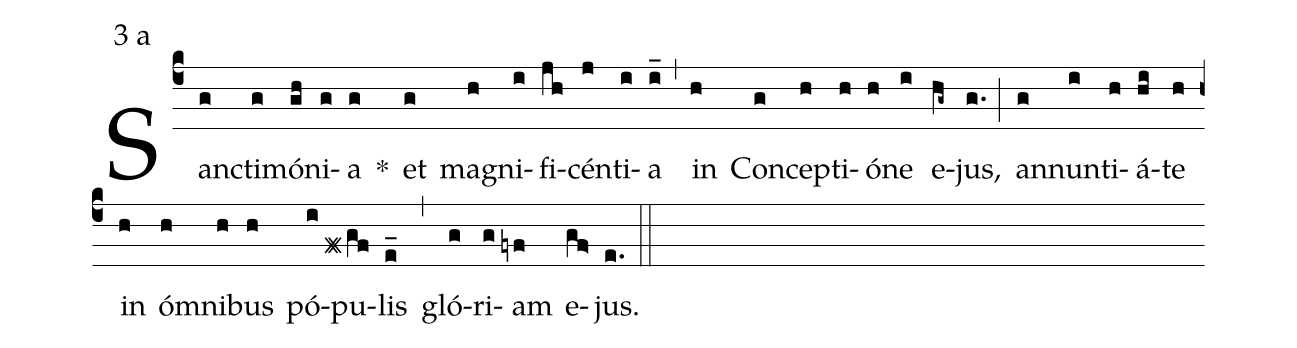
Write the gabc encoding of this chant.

mode:3 a;
%%
(c4) Sanc(g)ti(g)mó(gh)ni(g)a(g) *() et(g) ma(h)gni(i)fi(jh)cén(j)ti(i)a(i_) (,) in(h) Con(g)cep(h)ti(h)ó(h)ne(i) e(hg~)jus,(g.) (;) an(g)nun(i)ti(h)á(hi)te(h) in(h) óm(h)ni(h)bus(h) pó(i)pu(f#gf)lis(e_) (,) gló(g)ri(g)am(fyf) e(gf>)jus.(e.) (::)
